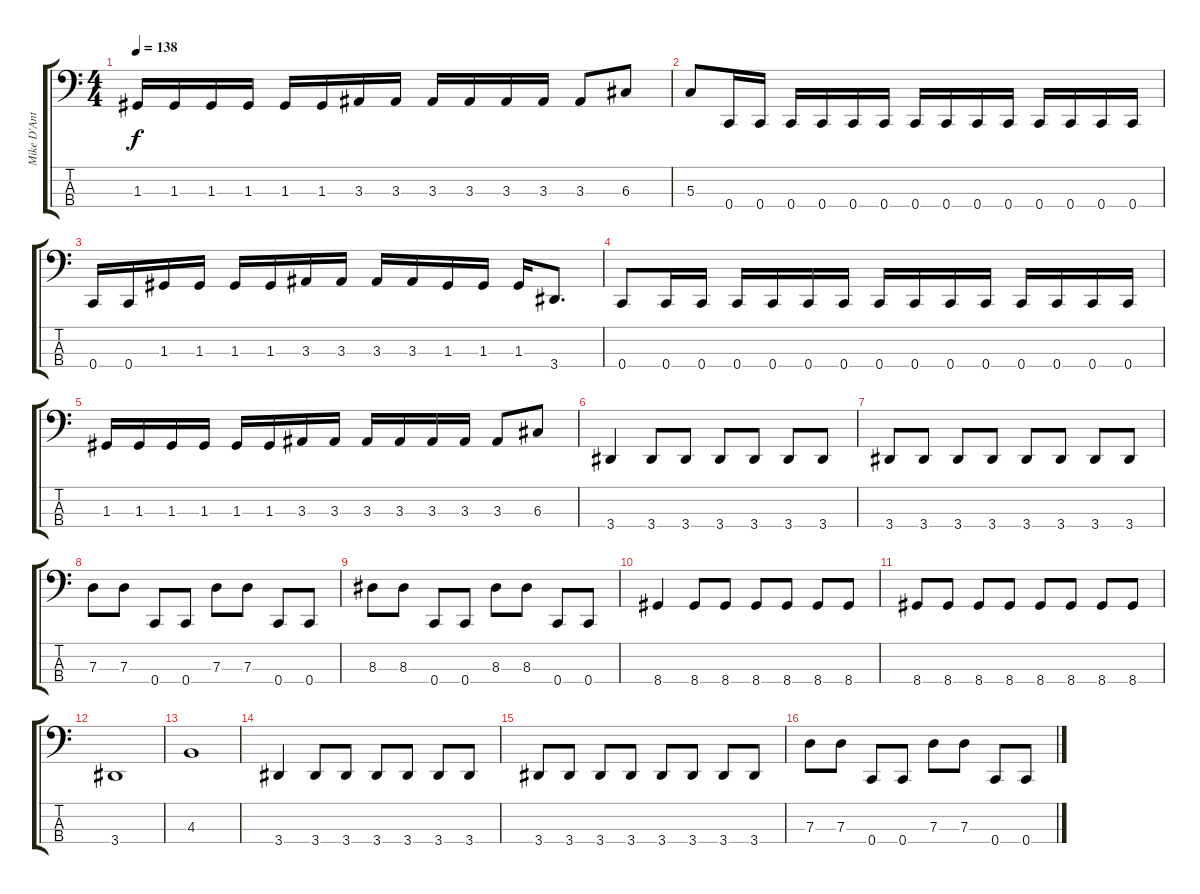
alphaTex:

\track ("Mike D'Antonio" "Mike D'Ant") {instrument electricbasspick}
\staff {score tabs}
\tuning (F2 C2 G1 C1) {hide}
\ts (4 4)
\tempo 138
\clef f4
\ks c
1.3.16{dy f} 1.3.16 1.3.16 1.3.16 1.3.16 1.3.16 3.3.16 3.3.16 3.3.16 3.3.16 3.3.16 3.3.16 3.3.8 6.3.8 |
5.3.8 0.4.16 0.4.16 0.4.16 0.4.16 0.4.16 0.4.16 0.4.16 0.4.16 0.4.16 0.4.16 0.4.16 0.4.16 0.4.16 0.4.16 |
0.4.16 0.4.16 1.3.16 1.3.16 1.3.16 1.3.16 3.3.16 3.3.16 3.3.16 3.3.16 1.3.16 1.3.16 1.3.16 3.4.8{d} |
0.4.8 0.4.16 0.4.16 0.4.16 0.4.16 0.4.16 0.4.16 0.4.16 0.4.16 0.4.16 0.4.16 0.4.16 0.4.16 0.4.16 0.4.16 |
1.3.16 1.3.16 1.3.16 1.3.16 1.3.16 1.3.16 3.3.16 3.3.16 3.3.16 3.3.16 3.3.16 3.3.16 3.3.8 6.3.8 |
3.4.4 3.4.8 3.4.8 3.4.8 3.4.8 3.4.8 3.4.8 |
3.4.8 3.4.8 3.4.8 3.4.8 3.4.8 3.4.8 3.4.8 3.4.8 |
7.3.8 7.3.8 0.4.8 0.4.8 7.3.8 7.3.8 0.4.8 0.4.8 |
8.3.8 8.3.8 0.4.8 0.4.8 8.3.8 8.3.8 0.4.8 0.4.8 |
8.4.4 8.4.8 8.4.8 8.4.8 8.4.8 8.4.8 8.4.8 |
8.4.8 8.4.8 8.4.8 8.4.8 8.4.8 8.4.8 8.4.8 8.4.8 |
3.4.1 |
4.3.1 |
3.4.4 3.4.8 3.4.8 3.4.8 3.4.8 3.4.8 3.4.8 |
3.4.8 3.4.8 3.4.8 3.4.8 3.4.8 3.4.8 3.4.8 3.4.8 |
7.3.8 7.3.8 0.4.8 0.4.8 7.3.8 7.3.8 0.4.8 0.4.8
